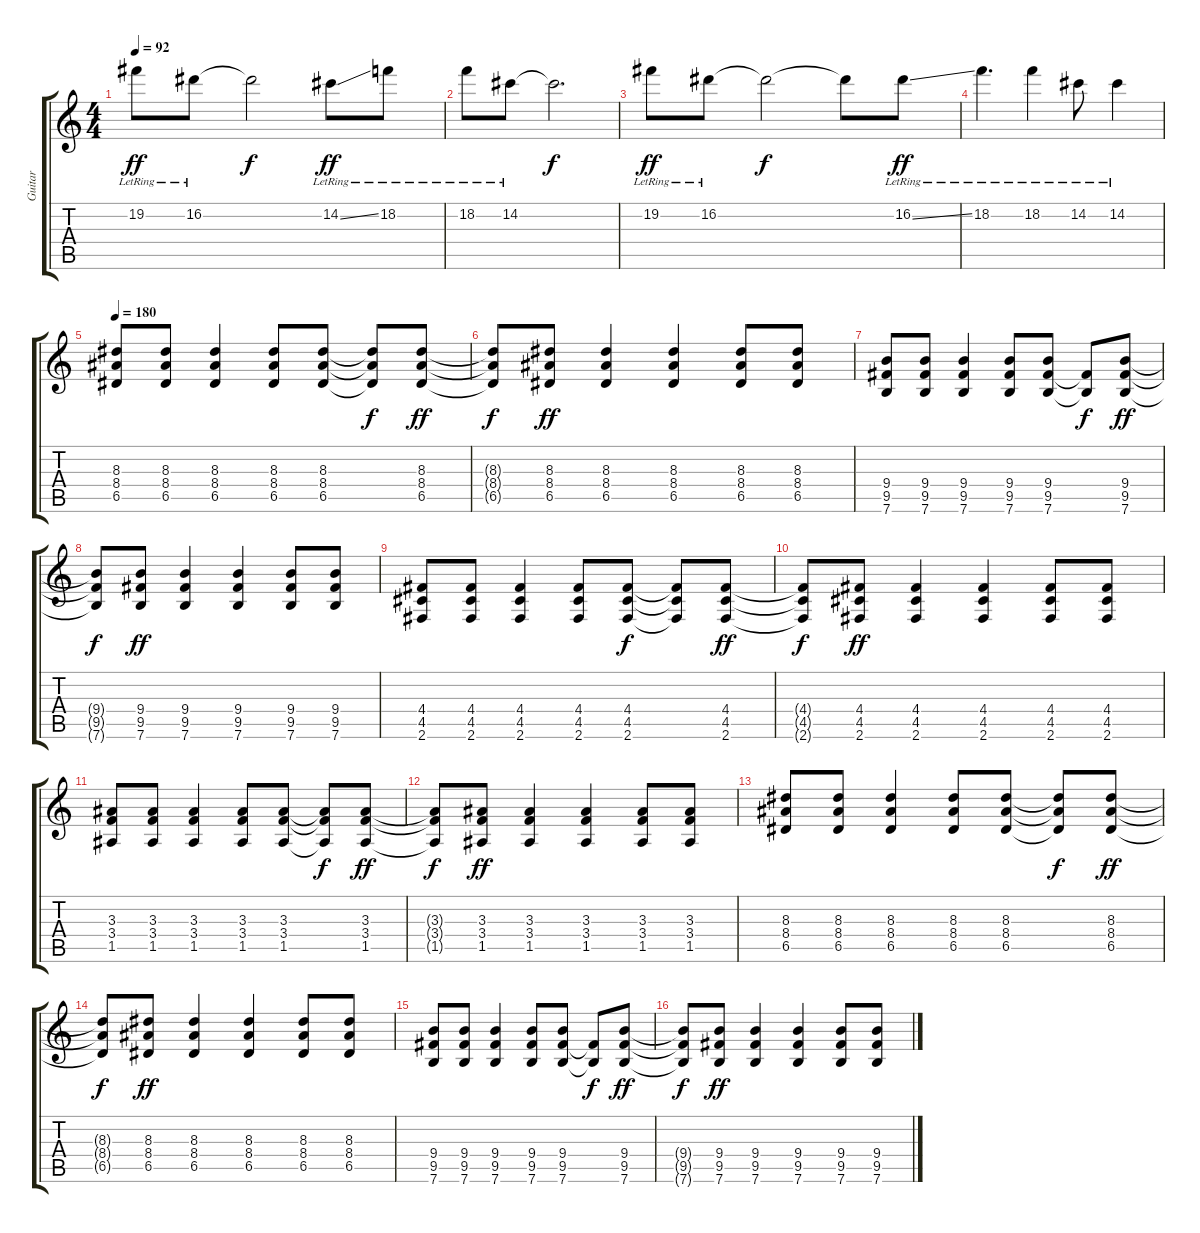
\track ("Guitar" "Guitar") {instrument electricguitarjazz}
\staff {score tabs}
\tuning (E4 B3 G3 D3 A2 E2) {hide}
\ts (4 4)
\tempo 92
\clef g2
\ks c
19.2{lr}.8{dy ff} 16.2{lr}.8 16.2{t}.2{dy f} 14.2{ss lr}.8{dy ff} 18.2{lr}.8 |
18.2{lr}.8 14.2{lr}.8 14.2{t}.2{d dy f} |
19.2{lr}.8{dy ff} 16.2{lr}.8 16.2{t}.2{dy f} 16.2{t}.8 16.2{ss lr}.8{dy ff} |
18.2{lr}.4{d} 18.2{lr}.4 14.2{lr}.8 14.2{lr}.4 |
\tempo 180
(8.3 8.4 6.5).8 (8.3 8.4 6.5).8 (8.3 8.4 6.5).4 (8.3 8.4 6.5).8 (8.3 8.4 6.5).8 (8.3{t} 8.4{t} 6.5{t}).8{dy f} (8.3 8.4 6.5).8{dy ff} |
(8.3{t} 8.4{t} 6.5{t}).8{dy f} (8.3 8.4 6.5).8{dy ff} (8.3 8.4 6.5).4 (8.3 8.4 6.5).4 (8.3 8.4 6.5).8 (8.3 8.4 6.5).8 |
(9.4 9.5 7.6).8 (9.4 9.5 7.6).8 (9.4 9.5 7.6).4 (9.4 9.5 7.6).8 (9.4 9.5 7.6).8 (9.5{t} 7.6{t}).8{dy f} (9.4 9.5 7.6).8{dy ff} |
(9.4{t} 9.5{t} 7.6{t}).8{dy f} (9.4 9.5 7.6).8{dy ff} (9.4 9.5 7.6).4 (9.4 9.5 7.6).4 (9.4 9.5 7.6).8 (9.4 9.5 7.6).8 |
(4.4 4.5 2.6).8 (4.4 4.5 2.6).8 (4.4 4.5 2.6).4 (4.4 4.5 2.6).8 (4.4 4.5 2.6).8{dy f} (4.4{t} 4.5{t} 2.6{t}).8 (4.4 4.5 2.6).8{dy ff} |
(4.4{t} 4.5{t} 2.6{t}).8{dy f} (4.4 4.5 2.6).8{dy ff} (4.4 4.5 2.6).4 (4.4 4.5 2.6).4 (4.4 4.5 2.6).8 (4.4 4.5 2.6).8 |
(3.3 3.4 1.5).8 (3.3 3.4 1.5).8 (3.3 3.4 1.5).4 (3.3 3.4 1.5).8 (3.3 3.4 1.5).8 (3.3{t} 3.4{t} 1.5{t}).8{dy f} (3.3 3.4 1.5).8{dy ff} |
(3.3{t} 3.4{t} 1.5{t}).8{dy f} (3.3 3.4 1.5).8{dy ff} (3.3 3.4 1.5).4 (3.3 3.4 1.5).4 (3.3 3.4 1.5).8 (3.3 3.4 1.5).8 |
(8.3 8.4 6.5).8 (8.3 8.4 6.5).8 (8.3 8.4 6.5).4 (8.3 8.4 6.5).8 (8.3 8.4 6.5).8 (8.3{t} 8.4{t} 6.5{t}).8{dy f} (8.3 8.4 6.5).8{dy ff} |
(8.3{t} 8.4{t} 6.5{t}).8{dy f} (8.3 8.4 6.5).8{dy ff} (8.3 8.4 6.5).4 (8.3 8.4 6.5).4 (8.3 8.4 6.5).8 (8.3 8.4 6.5).8 |
(9.4 9.5 7.6).8 (9.4 9.5 7.6).8 (9.4 9.5 7.6).4 (9.4 9.5 7.6).8 (9.4 9.5 7.6).8 (9.5{t} 7.6{t}).8{dy f} (9.4 9.5 7.6).8{dy ff} |
(9.4{t} 9.5{t} 7.6{t}).8{dy f} (9.4 9.5 7.6).8{dy ff} (9.4 9.5 7.6).4 (9.4 9.5 7.6).4 (9.4 9.5 7.6).8 (9.4 9.5 7.6).8
